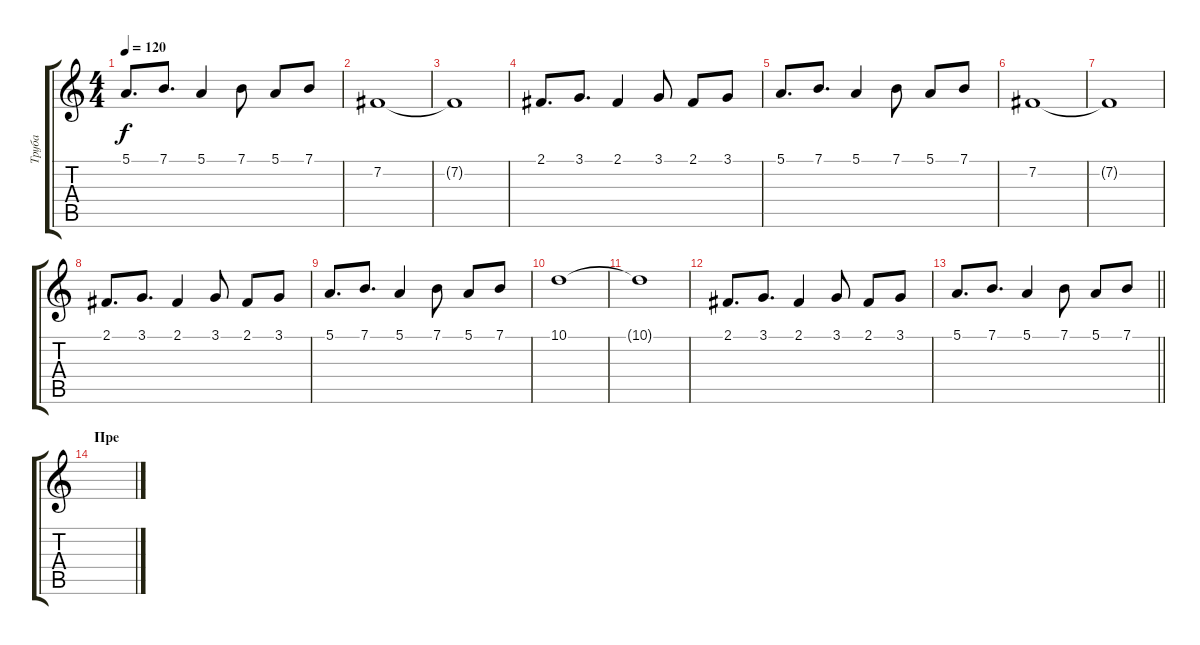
\track ("Труба" "Труба") {instrument trumpet}
\staff {score tabs}
\tuning (E4 B3 G3 D3 A2 E2) {hide}
\ts (4 4)
\tempo 120
\clef g2
\ks c
5.1.8{d dy f} 7.1.8{d} 5.1.4 7.1.8 5.1.8 7.1.8 |
7.2.1{volume 5} |
7.2{t}.1 |
2.1.8{d volume 16} 3.1.8{d} 2.1.4 3.1.8 2.1.8 3.1.8 |
5.1.8{d} 7.1.8{d} 5.1.4 7.1.8 5.1.8 7.1.8 |
7.2.1{volume 5} |
7.2{t}.1 |
2.1.8{d volume 16} 3.1.8{d} 2.1.4 3.1.8 2.1.8 3.1.8 |
5.1.8{d} 7.1.8{d} 5.1.4 7.1.8 5.1.8 7.1.8 |
10.1.1{volume 5} |
10.1{t}.1 |
2.1.8{d volume 16} 3.1.8{d} 2.1.4 3.1.8 2.1.8 3.1.8 |
\barLineRight lightlight
5.1.8{d} 7.1.8{d} 5.1.4 7.1.8 5.1.8 7.1.8 |
\section ("" "Пре")
